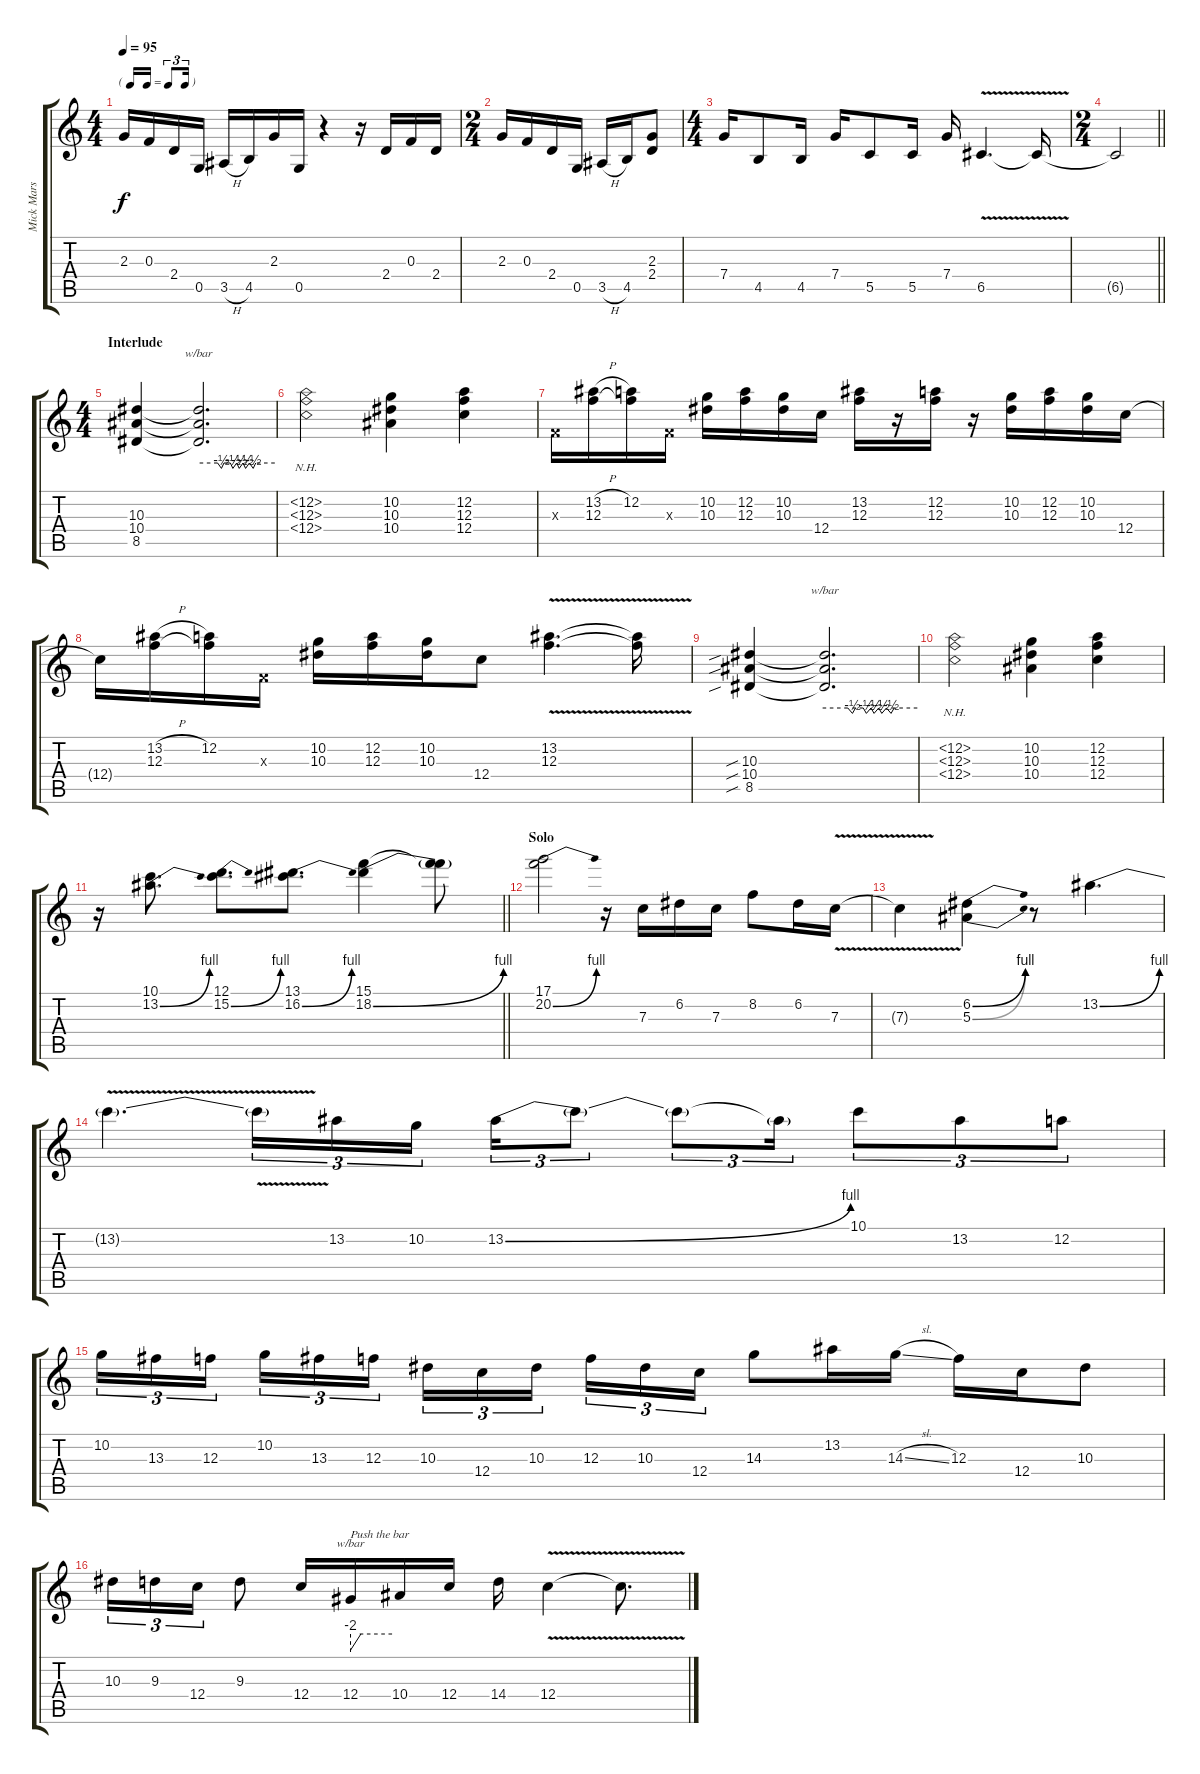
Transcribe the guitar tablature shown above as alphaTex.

\track ("Mick Mars Right" "Mick Mars ") {instrument distortionguitar}
\staff {score tabs}
\tuning (D4 A3 F3 C3 G2 D2) {hide}
\ts (4 4)
\tf triplet16th
\tempo 95
\clef g2
\ks c
2.3.16{dy f} 0.3.16 2.4.16 0.5.16 3.5{h}.16 4.5.16 2.3.16 0.5.16 r.4 r.16 2.4.16 0.3.16 2.4.16 |
\ts (2 4)
2.3.16 0.3.16 2.4.16 0.5.16 3.5{h}.16 4.5.16 (2.3 2.4).8 |
\ts (4 4)
7.4.16 4.5.8 4.5.16 7.4.16 5.5.8 5.5.16 7.4.16 6.5{v}.4{d} 6.5{t}.16 |
\ts (2 4)
\barLineRight lightlight
6.5{t}.2 |
\ts (4 4)
\section ("" "Interlude")
(10.3 10.4 8.5).4 (10.3{t} 10.4{t} 8.5{t}).2{d tbe (custom default 0 0 15 0 18 -2 20 0 25 0 27 -2 30 0 32 -2 35 0 37 -2 40 0 43 -2 45 0 60 0)} |
(12.2{nh} 12.3{nh} 12.4{nh}).2 (10.2 10.3 10.4).4 (12.2 12.3 12.4).4 |
0.3{x}.16 (13.2{h} 12.3).16 (12.2 12.3{t}).16 0.3{x}.16 (10.2 10.3).16 (12.2 12.3).16 (10.2 10.3).16 12.4.16 (13.2 12.3).16 r.16 (12.2 12.3).16 r.16 (10.2 10.3).16 (12.2 12.3).16 (10.2 10.3).16 12.4.16 |
12.4{t}.16 (13.2{h} 12.3).16 (12.2 12.3{t}).16 0.3{x}.16 (10.2 10.3).16 (12.2 12.3).16 (10.2 10.3).16 12.4.8 (13.2{v} 12.3{v}).4{d} (13.2{t} 12.3{t}).16 |
(10.3{sib} 10.4{sib} 8.5{sib}).4 (10.3{t} 10.4{t} 8.5{t}).2{d tbe (custom default 0 0 15 0 18 -2 20 0 25 0 27 -2 30 0 32 -2 35 0 37 -2 40 0 43 -2 45 0 60 0)} |
(12.2{nh} 12.3{nh} 12.4{nh}).2 (10.2 10.3 10.4).4 (12.2 12.3 12.4).4 |
\barLineRight lightlight
r.16 (10.1 13.2{be (bend 0 0 60 4)}).8{d} (12.1 15.2{be (bend 0 0 60 4)}).8{d} (13.1 16.2{be (bend 0 0 60 4)}).8{d} (15.1 18.2{be (bend 0 0 60 4)}).4 (15.1{t} 18.2{t}).8 |
\section ("" "Solo")
(17.1 20.2{be (bend 0 0 60 4)}).2 r.16 7.3.16 6.2.16 7.3.16 8.2.8 6.2.16 7.3{v}.16 |
7.3{t}.4 (6.2{be (bend 0 0 60 4)} 5.3{be (bend 0 0 60 4)}).4 r.8 13.2{be (bend 0 0 60 4)}.4{d} |
13.2{v t}.4{d} 13.2{t}.16{tu (3 2)} 13.2.16{tu (3 2)} 10.2.16{tu (3 2)} 13.2{be (bend 0 0 60 4)}.16{tu (3 2)} 13.2{t}.8{tu (3 2)} 13.2{t}.8{tu (3 2)} 13.2{t}.16{tu (3 2)} 10.1.8{tu (3 2)} 13.2.8{tu (3 2)} 12.2.8{tu (3 2)} |
10.2.16{tu (3 2)} 13.3.16{tu (3 2)} 12.3.16{tu (3 2) beam splitsecondary} 10.2.16{tu (3 2)} 13.3.16{tu (3 2)} 12.3.16{tu (3 2)} 10.3.16{tu (3 2)} 12.4.16{tu (3 2)} 10.3.16{tu (3 2) beam splitsecondary} 12.3.16{tu (3 2)} 10.3.16{tu (3 2)} 12.4.16{tu (3 2)} 14.3.8 13.2.16 14.3{sl}.16 12.3.16 12.4.16 10.3.8 |
10.3.16{tu (3 2)} 9.3.16{tu (3 2)} 12.4.16{tu (3 2)} 9.3.8 12.4.16 12.4.16{tbe (custom default 0 -8 15 0 60 0) txt "Push the bar"} 10.4.16 12.4.16 14.4.16 12.4{v}.4 12.4{t}.8{d}
